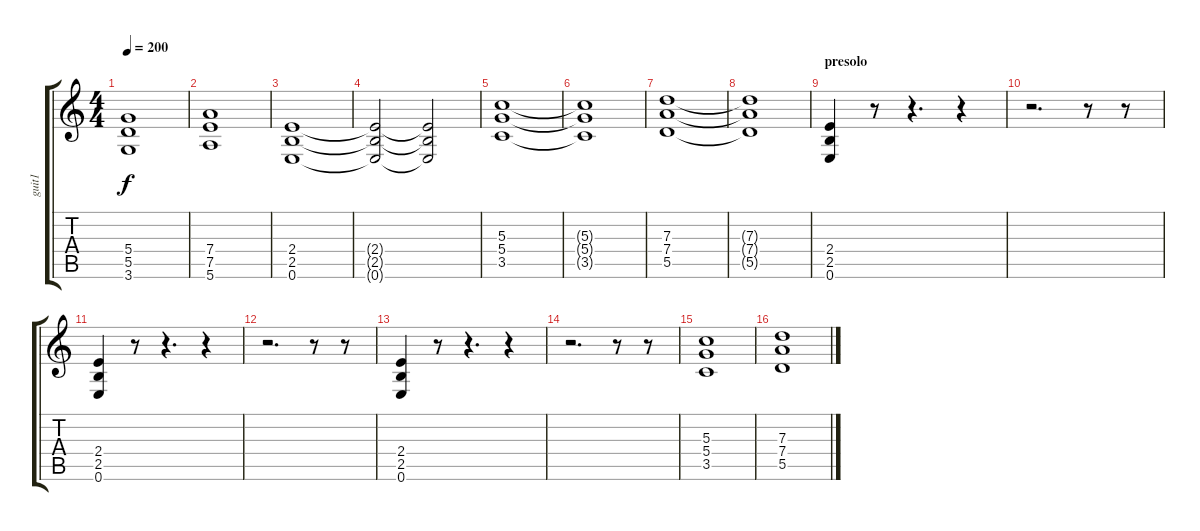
\track ("guit1" "guit1") {instrument distortionguitar}
\staff {score tabs}
\tuning (E4 B3 G3 D3 A2 E2) {hide}
\ts (4 4)
\tempo 200
\clef g2
\ks c
(5.4 5.5 3.6).1{dy f} |
(7.4 7.5 5.6).1 |
(2.4 2.5 0.6).1 |
(2.4{t} 2.5{t} 0.6{t}).2 (2.4{t} 2.5{t} 0.6{t}).2 |
(5.3 5.4 3.5).1 |
(5.3{t} 5.4{t} 3.5{t}).1 |
(7.3 7.4 5.5).1 |
(7.3{t} 7.4{t} 5.5{t}).1 |
\section ("" "presolo")
(2.4 2.5 0.6).4 r.8 r.4{d} r.4 |
r.2{d} r.8 r.8 |
(2.4 2.5 0.6).4 r.8 r.4{d} r.4 |
r.2{d} r.8 r.8 |
(2.4 2.5 0.6).4 r.8 r.4{d} r.4 |
r.2{d} r.8 r.8 |
(5.3 5.4 3.5).1 |
(7.3 7.4 5.5).1
